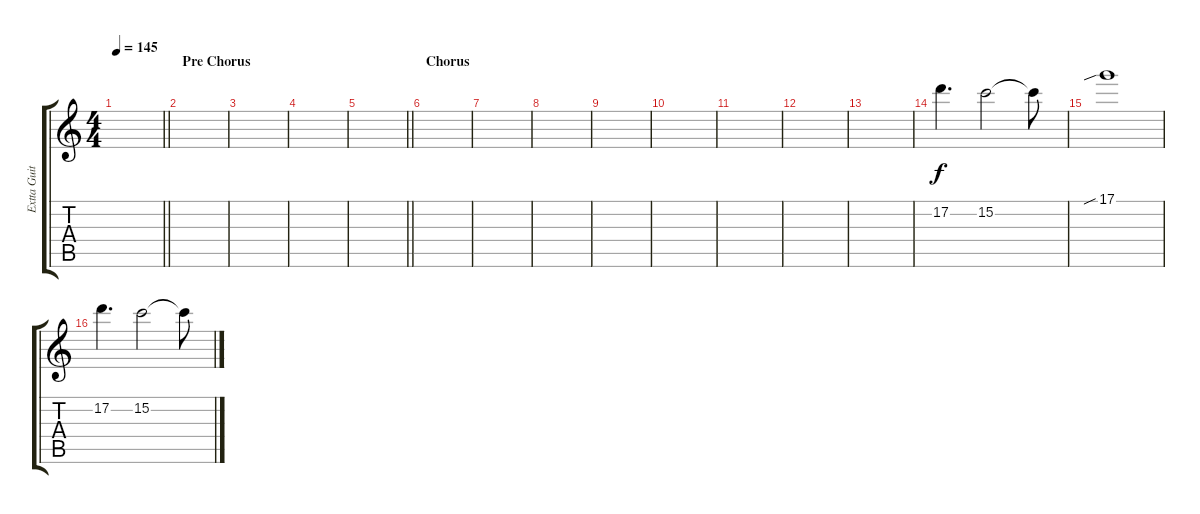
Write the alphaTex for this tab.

\track ("Extta Guitar 1" "Extta Guit") {instrument distortionguitar}
\staff {score tabs}
\tuning (D4 A3 F3 C3 G2 C2) {hide}
\ts (4 4)
\tempo 145
\clef g2
\barLineRight lightlight
\ks c
|
\section ("" "Pre Chorus")
|
|
|
\barLineRight lightlight
|
\section ("" "Chorus")
|
|
|
|
|
|
|
|
17.2.4{d} 15.2.2 15.2{t}.8 |
17.1{sib}.1 |
17.2.4{d} 15.2.2 15.2{t}.8
